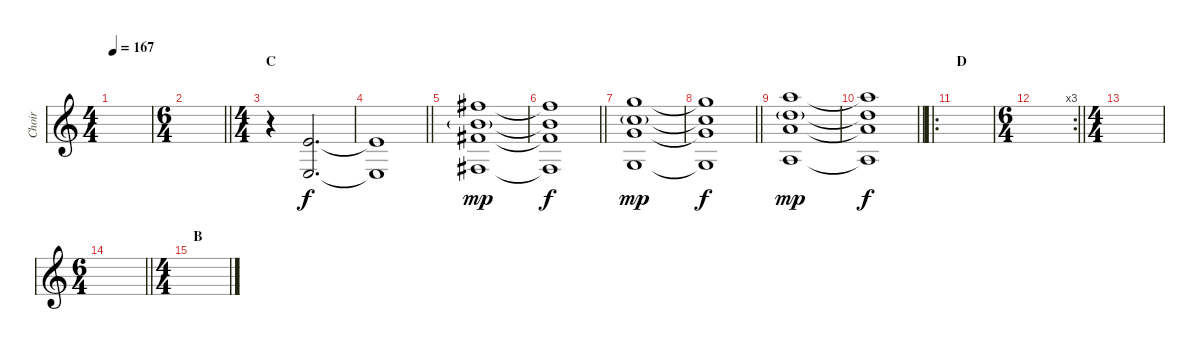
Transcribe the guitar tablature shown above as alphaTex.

\track ("Choir " "Choir ") {instrument pad4choir}
\staff {score}
\tuning (E4 B3 G3 D3 A2 E2) {hide}
\ts (4 4)
\tempo 167
\clef g2
\ks c
|
\ts (6 4)
\barLineRight lightlight
|
\ts (4 4)
\section ("" "C")
r.4 (5.2 2.4).2{d} |
\barLineRight lightlight
(5.2{t} 2.4{t}).1 |
\section ("" "")
(14.1 12.2{g} 11.3 9.5).1{dy mp} |
\barLineRight lightlight
(14.1{t} 12.2{t} 11.3{t} 9.5{t}).1{dy f} |
\section ("" "")
(15.1 13.2{g} 12.3 10.5).1{dy mp} |
\barLineRight lightlight
(15.1{t} 13.2{t} 12.3{t} 10.5{t}).1{dy f} |
\section ("" "")
(17.1 15.2{g} 14.3 12.5).1{dy mp} |
\barLineRight lightlight
(17.1{t} 15.2{t} 14.3{t} 12.5{t}).1{dy f} |
\ro
\section ("" "D")
|
\rc 3
\ts (6 4)
\barLineRight lightlight
|
\ts (4 4)
\section ("" "")
|
\ts (6 4)
\barLineRight lightlight
|
\ts (4 4)
\section ("" "B")
